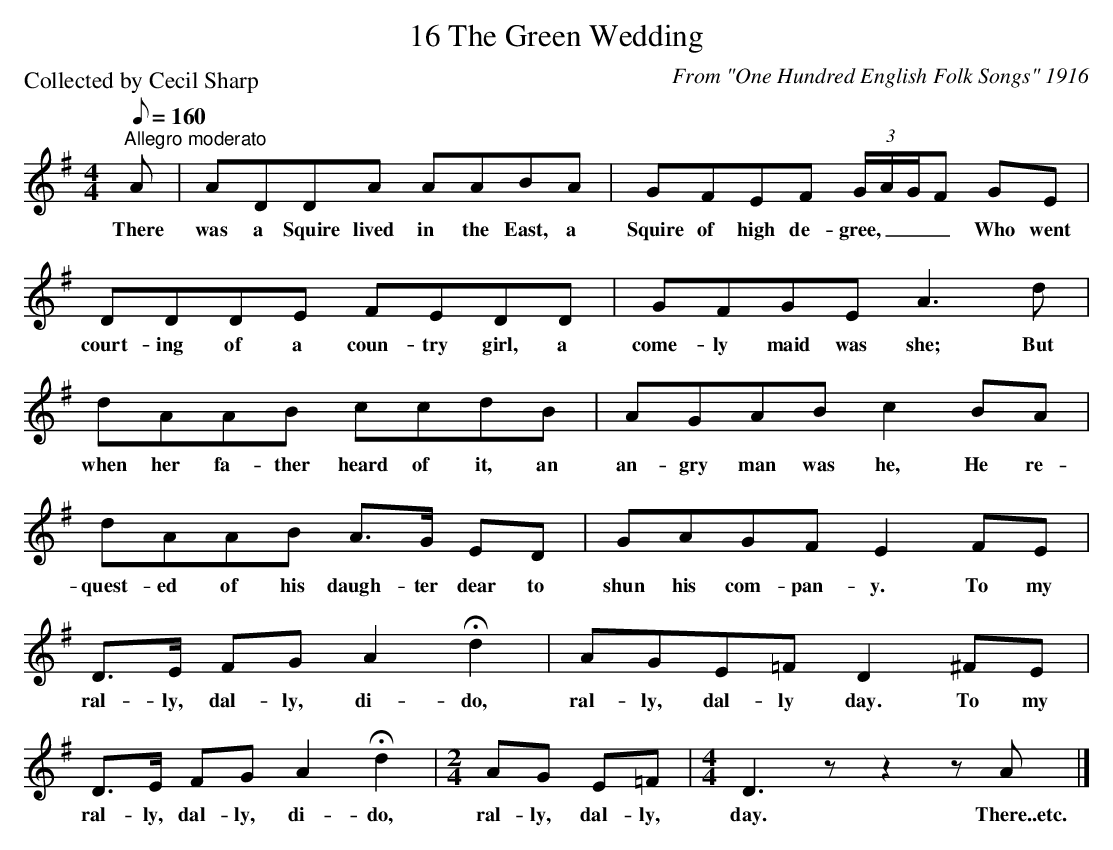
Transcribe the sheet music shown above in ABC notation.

X:1
T:16 The Green Wedding
C:From "One Hundred English Folk Songs" 1916
P:Collected by Cecil Sharp
Q:1/8=160
L:1/8
M:4/4
K:Dmix
"^Allegro moderato" A | ADDA AABA | GFEF (3G/A/G/F GE |$ DDDE FEDD | GFGE A3 d |$ dAAB ccdB |
w: There|was a Squire lived in the East, a|Squire of high de- gree, _ _ _ Who went|court- ing of a coun- try girl, a|come- ly maid was she; But|when her fa- ther heard of it, an|
AGAB c2 BA |$ dAAB A>G ED | GAGF E2 FE |$ D>E FG A2 !fermata!d2 | AGE=F D2 ^FE |$
w: an- gry man was he, He re-|quest- ed of his daugh- ter dear to|shun his com- pan- y. To my|ral- ly, dal- ly, di- do,|ral- ly, dal- ly day. To my|
D>E FG A2 !fermata!d2 |[M:2/4] AG E=F |[M:4/4] D3 z z2 z A |]
w: ral- ly, dal- ly, di- do,|ral- ly, dal- ly,|day. There..etc.|
